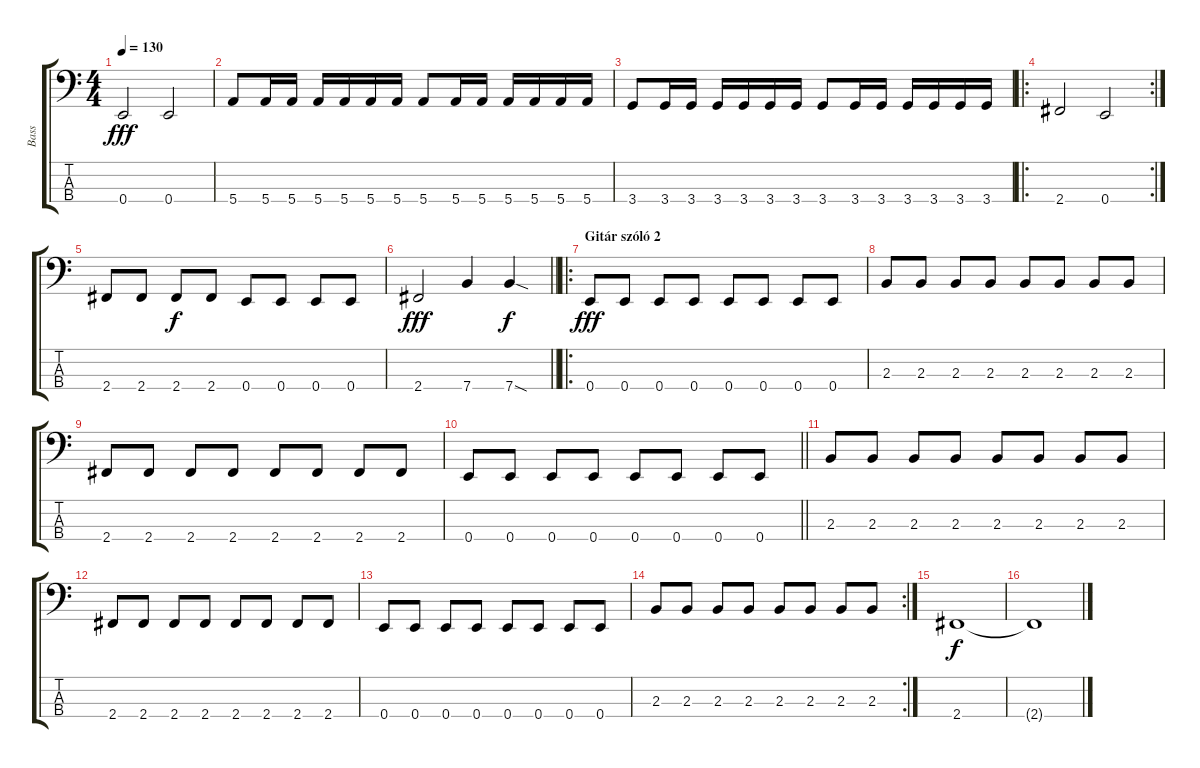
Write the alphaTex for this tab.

\track ("Bass" "Bass") {instrument electricbassfinger}
\staff {score tabs}
\tuning (G2 D2 A1 E1) {hide}
\ts (4 4)
\tempo 130
\clef f4
\ks c
0.4.2{dy fff} 0.4.2 |
5.4.8 5.4.16 5.4.16 5.4.16 5.4.16 5.4.16 5.4.16 5.4.8 5.4.16 5.4.16 5.4.16 5.4.16 5.4.16 5.4.16 |
3.4.8 3.4.16 3.4.16 3.4.16 3.4.16 3.4.16 3.4.16 3.4.8 3.4.16 3.4.16 3.4.16 3.4.16 3.4.16 3.4.16 |
\ro
\rc 2
2.4.2 0.4.2 |
2.4.8 2.4.8 2.4.8{dy f} 2.4.8 0.4.8 0.4.8 0.4.8 0.4.8 |
\barLineRight lightlight
2.4.2{dy fff} 7.4.4 7.4{sod}.4{dy f} |
\ro
\section ("" "Gitár szóló 2")
0.4.8{dy fff} 0.4.8 0.4.8 0.4.8 0.4.8 0.4.8 0.4.8 0.4.8 |
2.3.8 2.3.8 2.3.8 2.3.8 2.3.8 2.3.8 2.3.8 2.3.8 |
2.4.8 2.4.8 2.4.8 2.4.8 2.4.8 2.4.8 2.4.8 2.4.8 |
\barLineRight lightlight
0.4.8 0.4.8 0.4.8 0.4.8 0.4.8 0.4.8 0.4.8 0.4.8 |
2.3.8 2.3.8 2.3.8 2.3.8 2.3.8 2.3.8 2.3.8 2.3.8 |
2.4.8 2.4.8 2.4.8 2.4.8 2.4.8 2.4.8 2.4.8 2.4.8 |
0.4.8 0.4.8 0.4.8 0.4.8 0.4.8 0.4.8 0.4.8 0.4.8 |
\rc 2
2.3.8 2.3.8 2.3.8 2.3.8 2.3.8 2.3.8 2.3.8 2.3.8 |
2.4.1{dy f} |
2.4{t}.1
